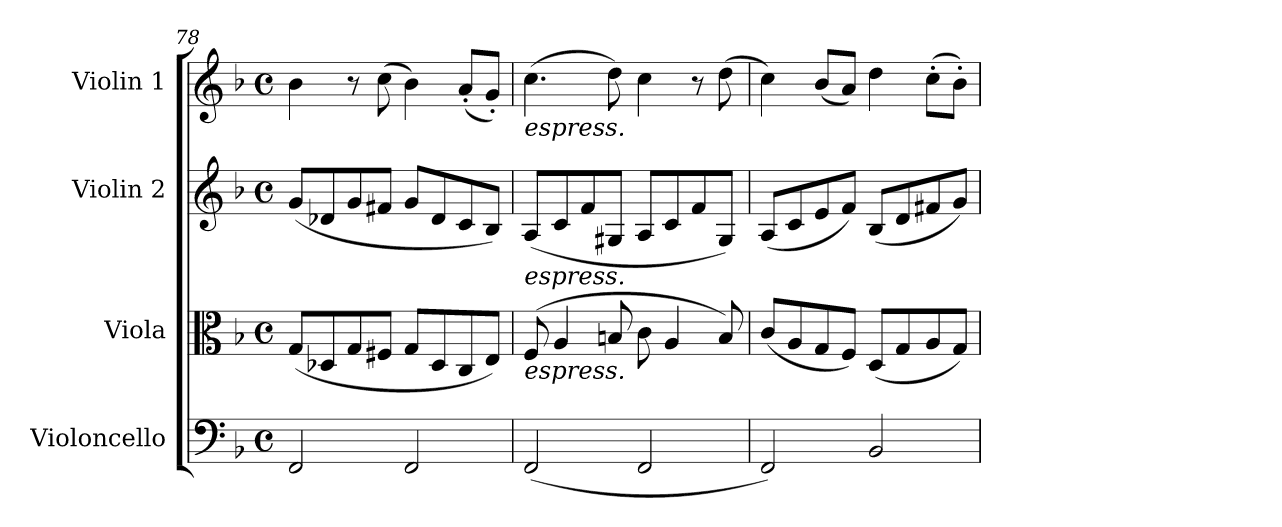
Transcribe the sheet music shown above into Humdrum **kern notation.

**kern	**kern	**kern	**kern
*part4	*part3	*part2	*part1
*staff4	*staff3	*staff2	*staff1
*I"Violoncello	*I"Viola	*I"Violin 2	*I"Violin 1
*I'Vc	*I'Vla	*I'Vln	*I'Vln
*clefF4	*clefC3	*clefG2	*clefG2
*k[b-]	*k[b-]	*k[b-]	*k[b-]
*M4/4	*M4/4	*M4/4	*M4/4
*met(c)	*met(c)	*met(c)	*met(c)
=78	=78	=78	=78
2FF/	(8G/L	(8g/L	4b-\
.	8D-X/	8d-X/	.
.	8G/	8g/	8r
.	8F#X/J	8f#X/J	(8cc\
2FF/	8G/L	8g/L	4b-\)
.	8D-/	8d-/	.
.	8C/	8c/	(8a'/L
.	8E/J)	8B-/J)	8g'/J)
=79	=79	=79	=79
!	!	!	!LO:TX:b:i:t=espress.
!	!	!LO:TX:b:i:t=espress.	!
!	!LO:TX:b:i:t=espress.	!	!
(2FF/	(8F/	(8A/L	(4.cc\
.	4A/	8c/	.
.	.	8f/	.
.	8Bn/	8G#X/J	8dd\)
2FF/	8c\	8A/L	4cc\
.	4A/	8c/	.
.	.	8f/	8r
.	8B/)	8G#/J)	(8dd\
=80	=80	=80	=80
2FF/)	(8c/L	(8A/L	4cc\)
.	8A/	8c/	.
.	8G/	8e/	(8b-/L
.	8F/J)	8f/J)	8a/J)
2BB-/	(8D/L	(8B-/L	4dd\
.	8G/	8d/	.
.	8A/	8f#X/	(8cc'\L
.	8G/J)	8g/J)	8b-'\J)
=	=	=	=
*-	*-	*-	*-
